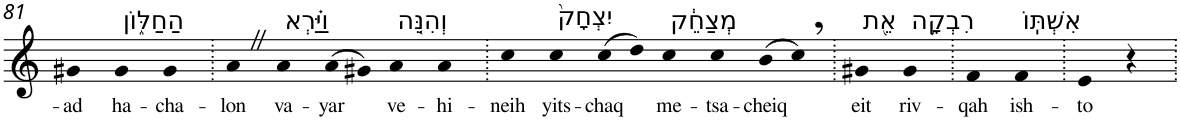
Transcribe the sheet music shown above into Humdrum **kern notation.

**kern	**text
*part1	*part1
*staff1	*staff1
*I"Piano	*
*I'Pno	*
!!LO:PB:g=z
*clefG2	*
*k[]	*
=81	=81
!	!LO:LY:b
4g#X	-ad
!LO:TX:a:t=הַחַלּ֑וֹן	!
!	!LO:LY:b
4g#	ha-
!	!LO:LY:b
4g#	-cha-
=82.	=82.
!	!LO:LY:b
4aZ	-lon
!LO:TX:a:t=וַיַּ֗רְא	!
!	!LO:LY:b
4a	va-
!	!LO:LY:b
(>8a	-yar
8g#X)	.
!LO:TX:a:t=וְהִנֵּ֤ה	!
!	!LO:LY:b
4a	ve-
!	!LO:LY:b
4a	-hi-
=83.	=83.
!	!LO:LY:b
4cc	-neih
!LO:TX:a:t=יִצְחָק֙	!
!	!LO:LY:b
4cc	yits-
!	!LO:LY:b
(>8cc	-chaq
8dd)	.
!LO:TX:a:t=מְצַחֵ֔ק	!
!	!LO:LY:b
4cc	me-
!	!LO:LY:b
4cc	-tsa-
!	!LO:LY:b
(>8b	-cheiq
8cc,)	.
=84.	=84.
!LO:TX:a:t=אֵ֖ת	!
!	!LO:LY:b
4g#X	eit
!LO:TX:a:t=רִבְקָ֥ה	!
!	!LO:LY:b
4g#	riv-
=85.	=85.
!	!LO:LY:b
4f	-qah
!LO:TX:a:t=אִשְׁתּֽוֹ	!
!	!LO:LY:b
4f	ish-
=86.	=86.
!	!LO:LY:b
4e	-to
4r	.
=.	=.
*-	*-
